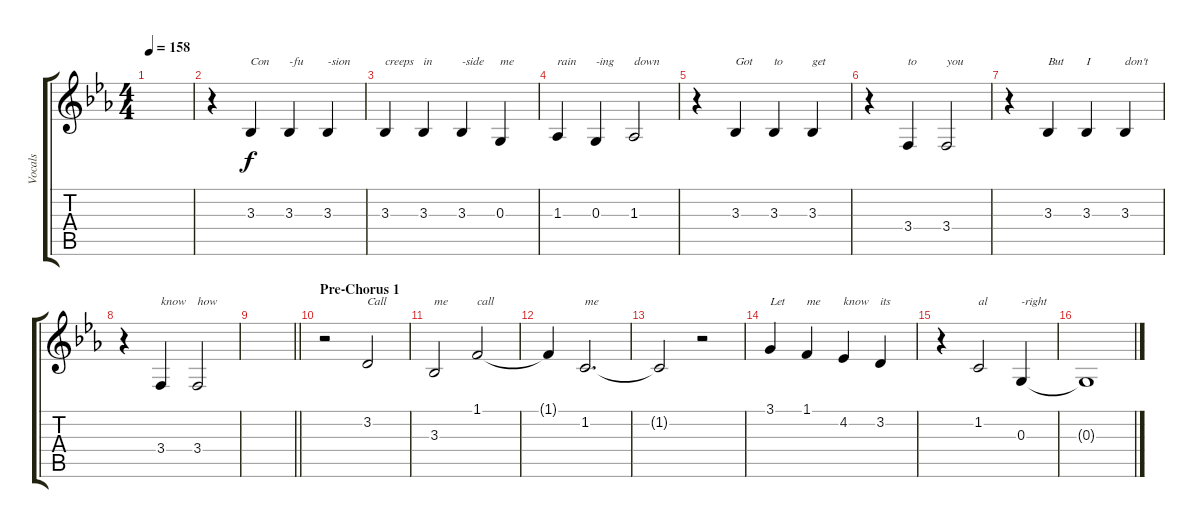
\track ("Vocals" "Vocals") {instrument sopranosax}
\staff {score tabs}
\tuning (E4 B3 G3 D3 A2 E2) {hide}
\ts (4 4)
\tempo 158
\clef g2
\ks eb
|
r.4 3.3.4{txt "Con"} 3.3.4{txt "-fu"} 3.3.4{txt "-sion"} |
3.3.4{txt "creeps"} 3.3.4{txt "in"} 3.3.4{txt "-side"} 0.3.4{txt "me"} |
1.3.4{txt "rain"} 0.3.4{txt "-ing"} 1.3.2{txt "down"} |
r.4 3.3.4{txt "Got"} 3.3.4{txt "to"} 3.3.4{txt "get"} |
r.4 3.4.4{txt "to"} 3.4.2{txt "you"} |
r.4 3.3.4{txt "But"} 3.3.4{txt "I"} 3.3.4{txt "don't"} |
r.4 3.4.4{txt "know"} 3.4.2{txt "how"} |
\barLineRight lightlight
|
\section ("" "Pre-Chorus 1")
r.2 3.2.2{txt "Call"} |
3.3.2{txt "me"} 1.1.2{txt "call"} |
1.1{t}.4 1.2.2{d txt "me"} |
1.2{t}.2 r.2 |
3.1.4{txt "Let"} 1.1.4{txt "me"} 4.2.4{txt "know"} 3.2.4{txt "its"} |
r.4 1.2.2{txt "al"} 0.3.4{txt "-right"} |
0.3{t}.1
